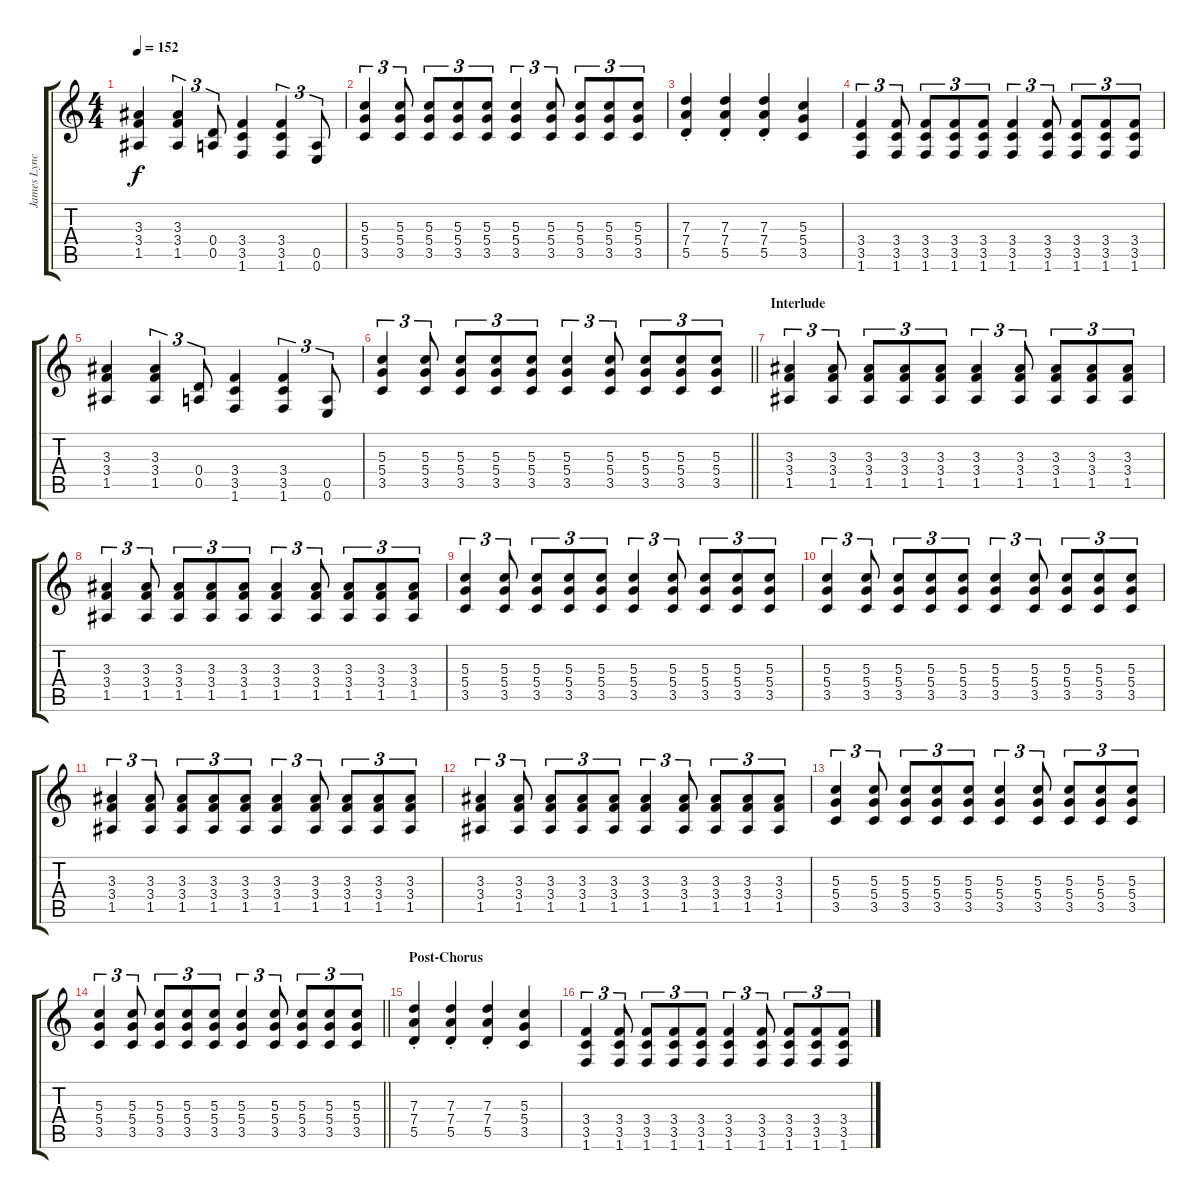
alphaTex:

\track ("James Lynch (Guitar Left)" "James Lync") {instrument distortionguitar}
\staff {score tabs}
\tuning (E4 B3 G3 D3 A2 E2) {hide}
\ts (4 4)
\tempo 152
\clef g2
\ks c
(3.3 3.4 1.5).4{dy f} (3.3 3.4 1.5).4{tu (3 2)} (0.4 0.5).8{tu (3 2)} (3.4 3.5 1.6).4 (3.4 3.5 1.6).4{tu (3 2)} (0.5 0.6).8{tu (3 2)} |
(5.3 5.4 3.5).4{tu (3 2)} (5.3 5.4 3.5).8{tu (3 2)} (5.3 5.4 3.5).8{tu (3 2)} (5.3 5.4 3.5).8{tu (3 2)} (5.3 5.4 3.5).8{tu (3 2)} (5.3 5.4 3.5).4{tu (3 2)} (5.3 5.4 3.5).8{tu (3 2)} (5.3 5.4 3.5).8{tu (3 2)} (5.3 5.4 3.5).8{tu (3 2)} (5.3 5.4 3.5).8{tu (3 2)} |
(7.3{st} 7.4{st} 5.5{st}).4 (7.3{st} 7.4{st} 5.5{st}).4 (7.3{st} 7.4{st} 5.5{st}).4 (5.3 5.4 3.5).4 |
(3.4 3.5 1.6).4{tu (3 2)} (3.4 3.5 1.6).8{tu (3 2)} (3.4 3.5 1.6).8{tu (3 2)} (3.4 3.5 1.6).8{tu (3 2)} (3.4 3.5 1.6).8{tu (3 2)} (3.4 3.5 1.6).4{tu (3 2)} (3.4 3.5 1.6).8{tu (3 2)} (3.4 3.5 1.6).8{tu (3 2)} (3.4 3.5 1.6).8{tu (3 2)} (3.4 3.5 1.6).8{tu (3 2)} |
(3.3 3.4 1.5).4 (3.3 3.4 1.5).4{tu (3 2)} (0.4 0.5).8{tu (3 2)} (3.4 3.5 1.6).4 (3.4 3.5 1.6).4{tu (3 2)} (0.5 0.6).8{tu (3 2)} |
\barLineRight lightlight
(5.3 5.4 3.5).4{tu (3 2)} (5.3 5.4 3.5).8{tu (3 2)} (5.3 5.4 3.5).8{tu (3 2)} (5.3 5.4 3.5).8{tu (3 2)} (5.3 5.4 3.5).8{tu (3 2)} (5.3 5.4 3.5).4{tu (3 2)} (5.3 5.4 3.5).8{tu (3 2)} (5.3 5.4 3.5).8{tu (3 2)} (5.3 5.4 3.5).8{tu (3 2)} (5.3 5.4 3.5).8{tu (3 2)} |
\section ("" "Interlude")
(3.3 3.4 1.5).4{tu (3 2)} (3.3 3.4 1.5).8{tu (3 2)} (3.3 3.4 1.5).8{tu (3 2)} (3.3 3.4 1.5).8{tu (3 2)} (3.3 3.4 1.5).8{tu (3 2)} (3.3 3.4 1.5).4{tu (3 2)} (3.3 3.4 1.5).8{tu (3 2)} (3.3 3.4 1.5).8{tu (3 2)} (3.3 3.4 1.5).8{tu (3 2)} (3.3 3.4 1.5).8{tu (3 2)} |
(3.3 3.4 1.5).4{tu (3 2)} (3.3 3.4 1.5).8{tu (3 2)} (3.3 3.4 1.5).8{tu (3 2)} (3.3 3.4 1.5).8{tu (3 2)} (3.3 3.4 1.5).8{tu (3 2)} (3.3 3.4 1.5).4{tu (3 2)} (3.3 3.4 1.5).8{tu (3 2)} (3.3 3.4 1.5).8{tu (3 2)} (3.3 3.4 1.5).8{tu (3 2)} (3.3 3.4 1.5).8{tu (3 2)} |
(5.3 5.4 3.5).4{tu (3 2)} (5.3 5.4 3.5).8{tu (3 2)} (5.3 5.4 3.5).8{tu (3 2)} (5.3 5.4 3.5).8{tu (3 2)} (5.3 5.4 3.5).8{tu (3 2)} (5.3 5.4 3.5).4{tu (3 2)} (5.3 5.4 3.5).8{tu (3 2)} (5.3 5.4 3.5).8{tu (3 2)} (5.3 5.4 3.5).8{tu (3 2)} (5.3 5.4 3.5).8{tu (3 2)} |
(5.3 5.4 3.5).4{tu (3 2)} (5.3 5.4 3.5).8{tu (3 2)} (5.3 5.4 3.5).8{tu (3 2)} (5.3 5.4 3.5).8{tu (3 2)} (5.3 5.4 3.5).8{tu (3 2)} (5.3 5.4 3.5).4{tu (3 2)} (5.3 5.4 3.5).8{tu (3 2)} (5.3 5.4 3.5).8{tu (3 2)} (5.3 5.4 3.5).8{tu (3 2)} (5.3 5.4 3.5).8{tu (3 2)} |
(3.3 3.4 1.5).4{tu (3 2)} (3.3 3.4 1.5).8{tu (3 2)} (3.3 3.4 1.5).8{tu (3 2)} (3.3 3.4 1.5).8{tu (3 2)} (3.3 3.4 1.5).8{tu (3 2)} (3.3 3.4 1.5).4{tu (3 2)} (3.3 3.4 1.5).8{tu (3 2)} (3.3 3.4 1.5).8{tu (3 2)} (3.3 3.4 1.5).8{tu (3 2)} (3.3 3.4 1.5).8{tu (3 2)} |
(3.3 3.4 1.5).4{tu (3 2)} (3.3 3.4 1.5).8{tu (3 2)} (3.3 3.4 1.5).8{tu (3 2)} (3.3 3.4 1.5).8{tu (3 2)} (3.3 3.4 1.5).8{tu (3 2)} (3.3 3.4 1.5).4{tu (3 2)} (3.3 3.4 1.5).8{tu (3 2)} (3.3 3.4 1.5).8{tu (3 2)} (3.3 3.4 1.5).8{tu (3 2)} (3.3 3.4 1.5).8{tu (3 2)} |
(5.3 5.4 3.5).4{tu (3 2)} (5.3 5.4 3.5).8{tu (3 2)} (5.3 5.4 3.5).8{tu (3 2)} (5.3 5.4 3.5).8{tu (3 2)} (5.3 5.4 3.5).8{tu (3 2)} (5.3 5.4 3.5).4{tu (3 2)} (5.3 5.4 3.5).8{tu (3 2)} (5.3 5.4 3.5).8{tu (3 2)} (5.3 5.4 3.5).8{tu (3 2)} (5.3 5.4 3.5).8{tu (3 2)} |
\barLineRight lightlight
(5.3 5.4 3.5).4{tu (3 2)} (5.3 5.4 3.5).8{tu (3 2)} (5.3 5.4 3.5).8{tu (3 2)} (5.3 5.4 3.5).8{tu (3 2)} (5.3 5.4 3.5).8{tu (3 2)} (5.3 5.4 3.5).4{tu (3 2)} (5.3 5.4 3.5).8{tu (3 2)} (5.3 5.4 3.5).8{tu (3 2)} (5.3 5.4 3.5).8{tu (3 2)} (5.3 5.4 3.5).8{tu (3 2)} |
\section ("" "Post-Chorus")
(7.3{st} 7.4{st} 5.5{st}).4 (7.3{st} 7.4{st} 5.5{st}).4 (7.3{st} 7.4{st} 5.5{st}).4 (5.3 5.4 3.5).4 |
(3.4 3.5 1.6).4{tu (3 2)} (3.4 3.5 1.6).8{tu (3 2)} (3.4 3.5 1.6).8{tu (3 2)} (3.4 3.5 1.6).8{tu (3 2)} (3.4 3.5 1.6).8{tu (3 2)} (3.4 3.5 1.6).4{tu (3 2)} (3.4 3.5 1.6).8{tu (3 2)} (3.4 3.5 1.6).8{tu (3 2)} (3.4 3.5 1.6).8{tu (3 2)} (3.4 3.5 1.6).8{tu (3 2)}
